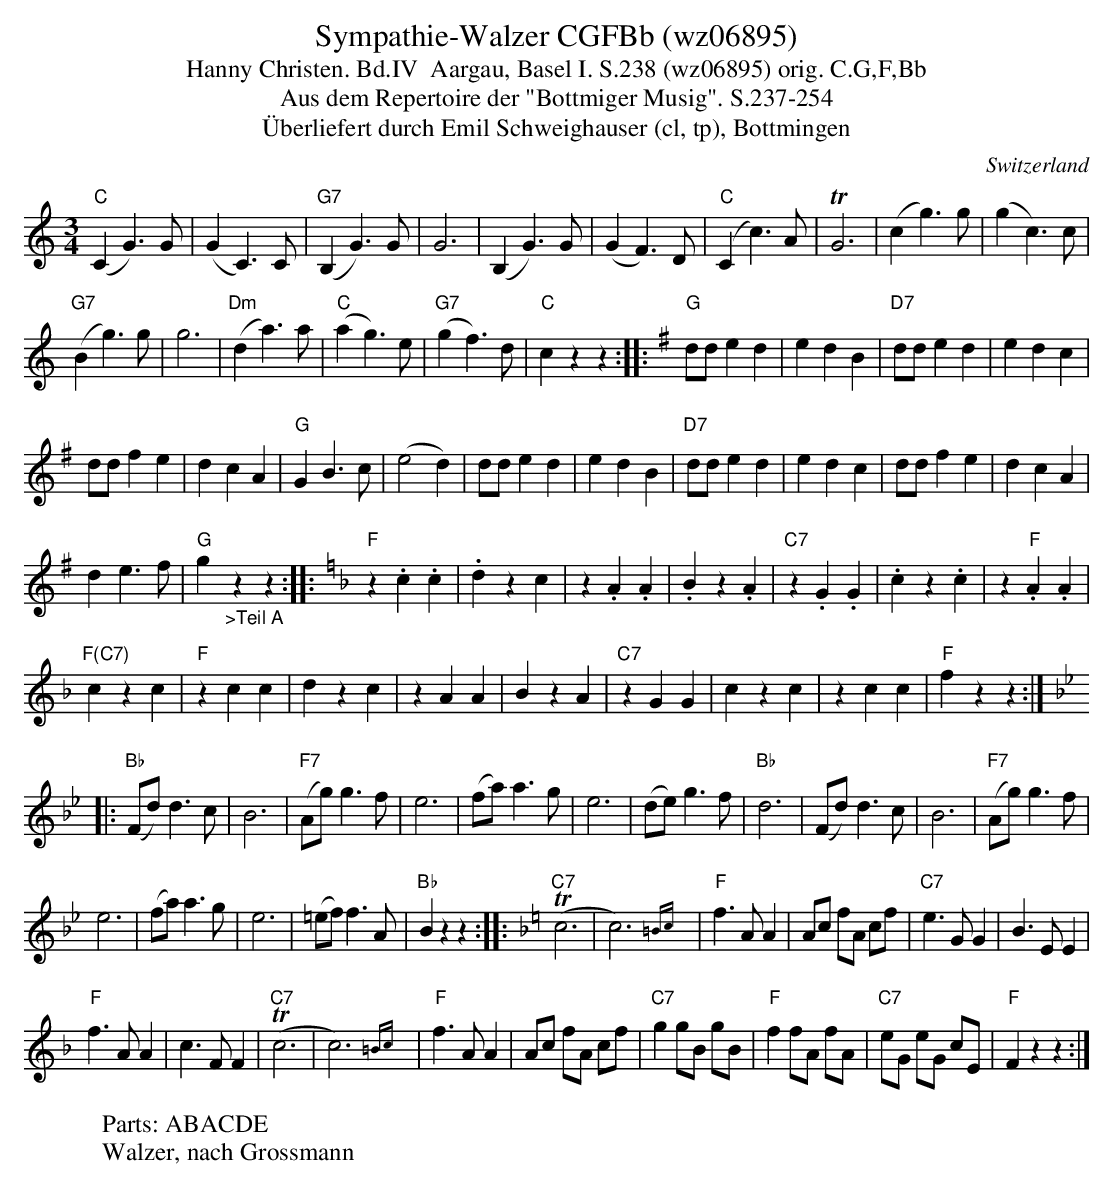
X:1
T:Sympathie-Walzer CGFBb (wz06895)
T:Hanny Christen. Bd.IV  Aargau, Basel I. S.238 (wz06895) orig. C.G,F,Bb
T: Aus dem Repertoire der "Bottmiger Musig". S.237-254
T:Überliefert durch Emil Schweighauser (cl, tp), Bottmingen
M:3/4
L:1/4
O:Switzerland
K:C major
("C"CG>)G | (GC>)C | ("G7"B,G>)G | G3 | (B,G>)G | (GF>)D | ("C"Cc>)A | TG3 | (cg>)g | (gc>)c |
("G7"Bg>)g | g3 | ("Dm"da>)a | ("C"ag>)e | ("G7"gf>)d | "C"czz :: [K:G] "G"d/d/ed | edB | "D7"d/d/ed | edc |
d/d/fe | dcA | "G"GB>c | (e2d) | d/d/ed | edB | "D7"d/d/ed | edc | d/d/fe | dcA |
de>f | "G"g"_>Teil A"zz :: [K:F] "F"z.c.c | .dzc | z.A.A | .Bz.A | "C7"z.G.G | .cz.c | z"F".A.A |
"F(C7)"czc | "F"zcc | dzc | zAA | BzA | "C7"zGG | czc | zcc | "F"fzz :| [K:Bb]
|: ("Bb"F/d/) d>c | B3 | ("F7"A/g/)g>f | e3 | (f/a/)a>g | e3 | (d/e/)g>f | "Bb"d3 | (F/d/)d>c | B3 | ("F7"A/g/)g>f |
e3 | (f/a/) a>g | e3 | (=e/f/)f>A | "Bb"Bzz :: [K:F] ("C7"Tc3 | c3){=Bc} | "F"f>AA | A/c/ f/A/ c/f/ | "C7"e>GG  | B>EE |
"F"f>AA | c>FF | ("C7"Tc3 | c3){=Bc} | "F"f>AA | A/c/ f/A/ c/f/ | "C7"gg/B/ g/B/ | "F"ff/A/ f/A/ | "C7"e/G/ e/G/ c/E/ | "F"Fzz :|
W:Parts: ABACDE
W: Walzer, nach Grossmann
